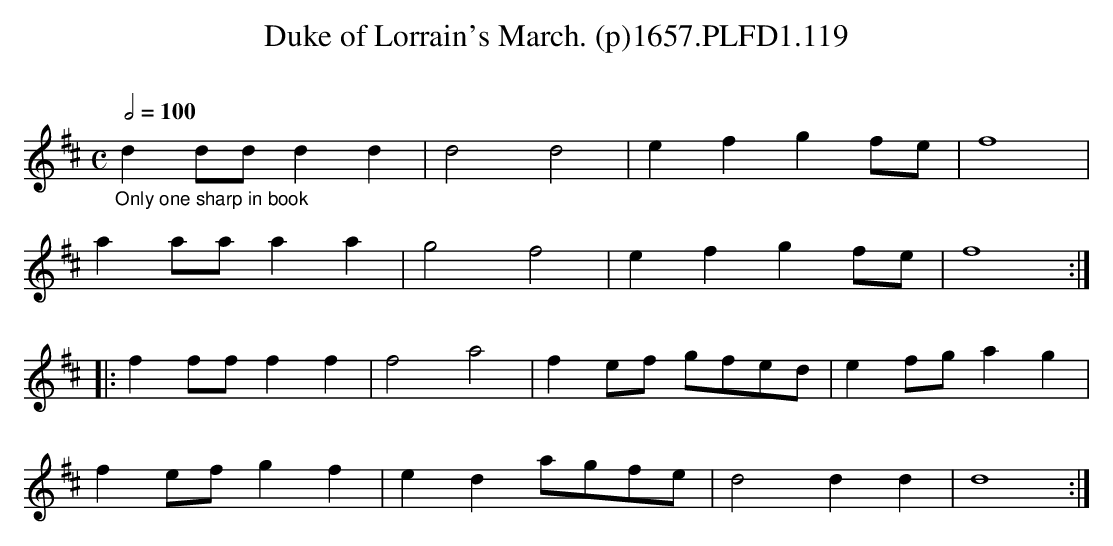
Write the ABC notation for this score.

X:1
T:Duke of Lorrain's March. (p)1657.PLFD1.119
M:C
L:1/4
Q:1/2=100
O:
K:D
"_Only one sharp in book"dd/d/dd|d2d2|efgf/e/|f4|
aa/a/aa|g2f2|efgf/e/|f4:|
|:ff/f/ff|f2a2|fe/f/ g/f/e/d/|ef/g/ag|
fe/f/gf|eda/g/f/e/|d2dd|d4:|
